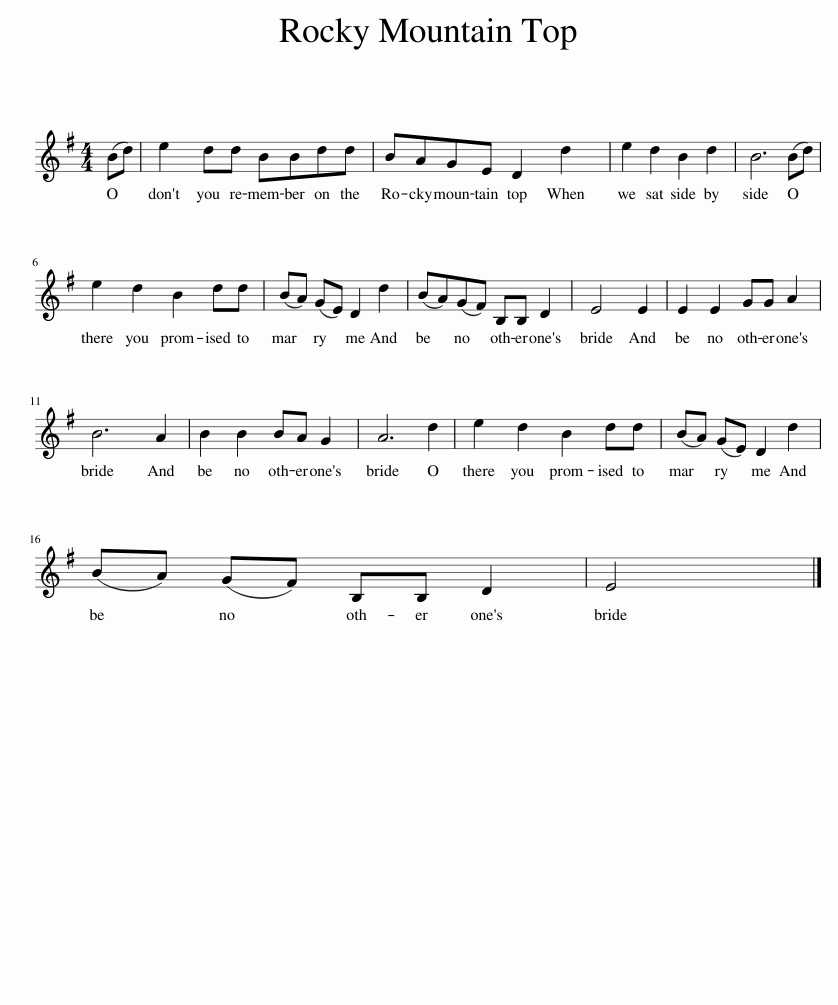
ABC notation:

X:1
L:1/8
M:4/4
I:linebreak $
K:Emin
V:1 treble
V:1
 (Bd) | e2 dd BBdd | BAGE D2 d2 | e2 d2 B2 d2 | B6 (Bd) |$ %5
 e2 d2 B2 dd | (BA) (GE) D2 d2 | (BA)(GF) B,B, D2 | E4 E2 | E2 E2 GG A2 |$ %10
 B6 A2 | B2 B2 BA G2 | A6 d2 | e2 d2 B2 dd | (BA) (GE) D2 d2 |$ %15
 (BA) (GF) B,B, D2 | E4 |] %17
